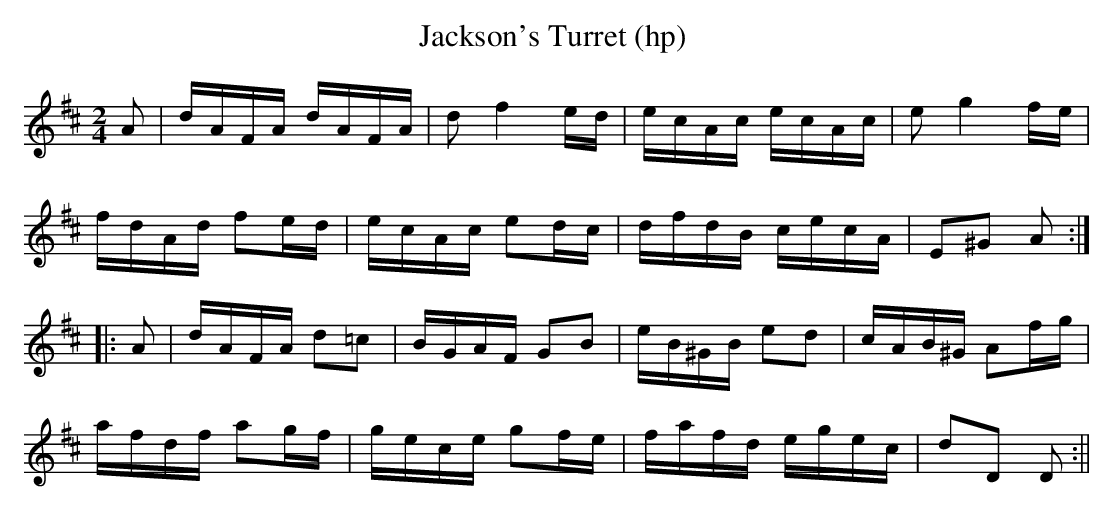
X:1
T: Jackson's Turret (hp) % fjc/bb
L: 1/16
M: 2/4
K: D
A2 |dAFA dAFA |d2f4 ed |ecAc ecAc |e2g4 fe |
fdAd f2ed |ecAc e2dc | dfdB cecA | E2^G2 A2 :|
|:A2 |dAFA d2=c2 |BGAF G2B2 |eB^GB e2d2 |cAB^G A2fg |
afdf a2gf |gece g2fe |fafd egec |d2D2 D2 :||
